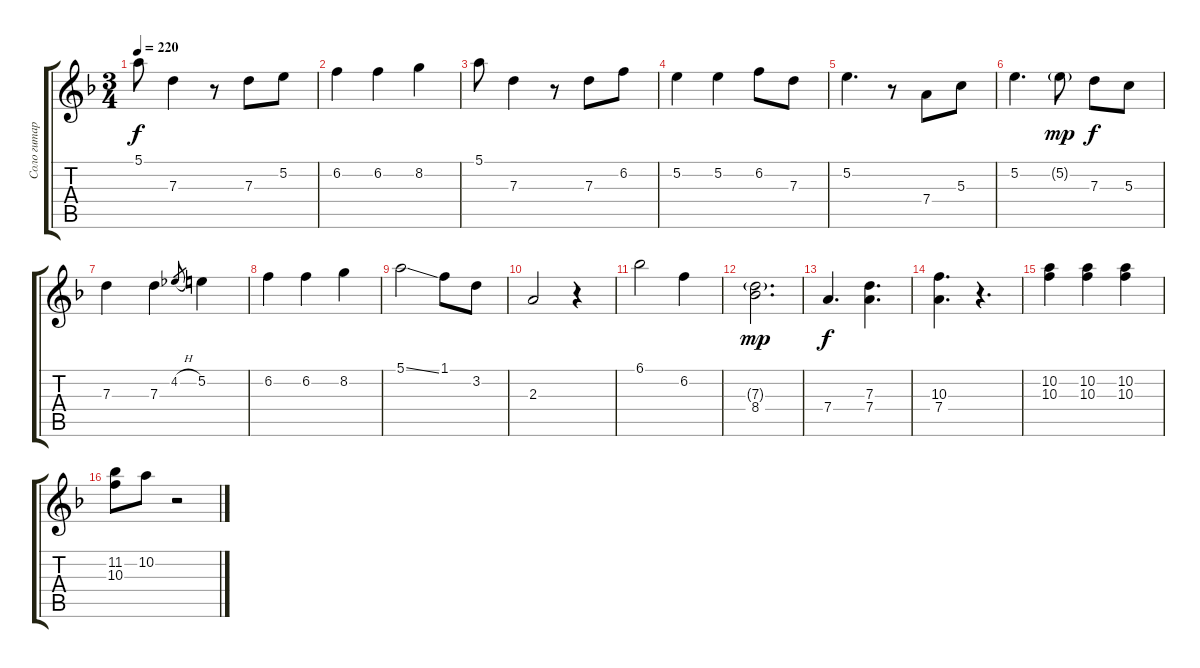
\track ("Соло гитара" "Соло гитар") {instrument acousticguitarsteel}
\staff {score tabs}
\tuning (E4 B3 G3 D3 A2 E2) {hide}
\ts (3 4)
\tempo 220
\clef g2
\ks f
5.1.8{dy f} 7.3.4 r.8 7.3.8 5.2.8 |
6.2.4 6.2.4 8.2.4 |
5.1.8 7.3.4 r.8 7.3.8 6.2.8 |
5.2.4 5.2.4 6.2.8 7.3.8 |
5.2.4{d} r.8 7.4.8 5.3.8 |
5.2.4{d} 5.2{g}.8{dy mp} 7.3.8{dy f} 5.3.8 |
7.3.4 7.3.4 4.2{h}.8{gr} 5.2.4 |
6.2.4 6.2.4 8.2.4 |
5.1{ss}.2 1.1.8 3.2.8 |
2.3.2 r.4 |
6.1.2 6.2.4 |
(7.3{g} 8.4).2{d dy mp instrument acousticguitarsteel} |
7.4.4{d dy f} (7.3 7.4).4{d} |
(10.3 7.4).4{d} r.4{d} |
(10.2 10.3).4 (10.2 10.3).4 (10.2 10.3).4 |
(11.2 10.3).8 10.2.8 r.2
